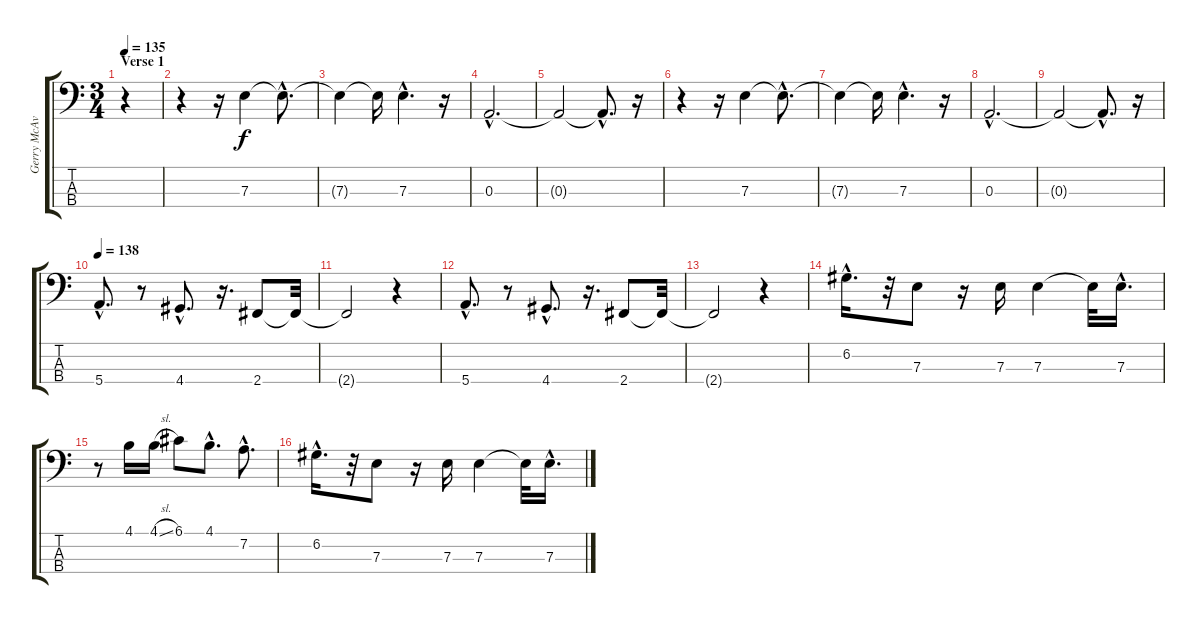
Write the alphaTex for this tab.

\track ("Gerry McAvoy" "Gerry McAv") {instrument electricbassfinger}
\staff {score tabs}
\tuning (G2 D2 A1 E1) {hide}
\ts (3 4)
\section ("" "Verse 1")
\tempo 135
\clef f4
\ks c
r.4{dy f instrument electricbassfinger} |
r.4 r.16 7.3.4 7.3{hac t}.8{d} |
7.3{t}.4 7.3{t}.16 7.3{hac}.4{d} r.16 |
0.3{hac}.2{d} |
0.3{t}.2 0.3{hac t}.8{d} r.16 |
r.4 r.16 7.3.4 7.3{hac t}.8{d} |
7.3{t}.4 7.3{t}.16 7.3{hac}.4{d} r.16 |
0.3{hac}.2{d} |
0.3{t}.2 0.3{hac t}.8{d} r.16 |
\tempo 138
5.4{hac}.8{d} r.8 4.4{hac}.8{d} r.16{d} 2.4.8 2.4{t}.32 |
2.4{t}.2 r.4 |
5.4{hac}.8{d} r.8 4.4{hac}.8{d} r.16{d} 2.4.8 2.4{t}.32 |
2.4{t}.2 r.4 |
6.2{hac}.16{d} r.32 7.3.8 r.16 7.3.16 7.3.4 7.3{t}.32 7.3{hac}.16{d} |
r.8 4.1.16 4.1{sl}.16 6.1.8 4.1{hac}.8{d} 7.2{hac}.8{d} |
6.2{hac}.16{d} r.32 7.3.8 r.16 7.3.16 7.3.4 7.3{t}.32 7.3{hac}.16{d}
